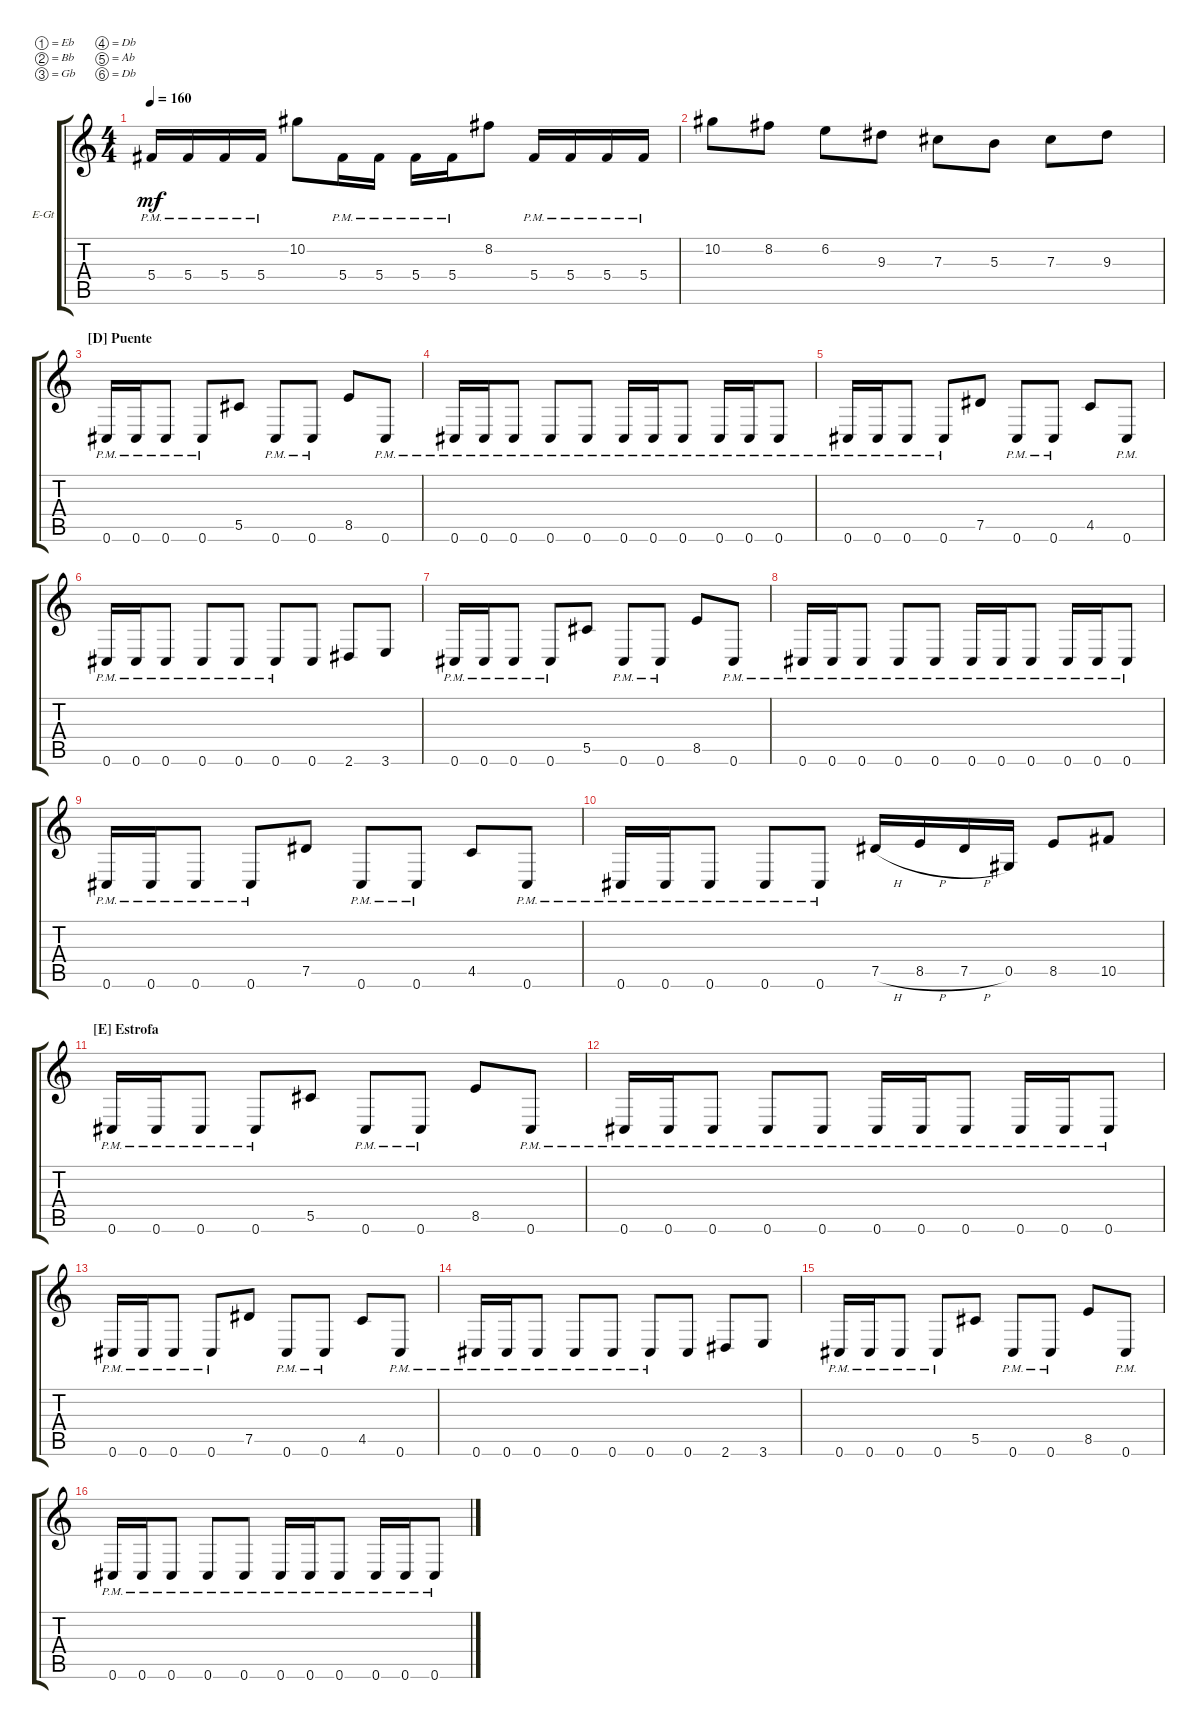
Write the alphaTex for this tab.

\bracketExtendMode groupsimilarinstruments
\firstSystemTrackNameOrientation horizontal
\otherSystemsTrackNameOrientation horizontal
\track ("Corey Beaulieu" "E-Gt") {instrument distortionguitar}
\staff {score tabs}
\tuning (Eb4 Bb3 Gb3 Db3 Ab2 Db2)
\ts (4 4)
\tempo 160
\clef g2
\ks c
5.4{pm}.16{dy mf} 5.4{pm}.16 5.4{pm}.16 5.4{pm}.16 10.2.8 5.4{pm}.16 5.4{pm}.16 5.4{pm}.16 5.4{pm}.16 8.2.8 5.4{pm}.16 5.4{pm}.16 5.4{pm}.16 5.4{pm}.16 |
10.2.8 8.2.8 6.2.8 9.3.8 7.3.8 5.3.8 7.3.8 9.3.8 |
\section ("D" "Puente")
0.6{pm}.16 0.6{pm}.16 0.6{pm}.8 0.6{pm}.8 5.5.8 0.6{pm}.8 0.6{pm}.8 8.5.8 0.6{pm}.8 |
0.6{pm}.16 0.6{pm}.16 0.6{pm}.8 0.6{pm}.8 0.6{pm}.8 0.6{pm}.16 0.6{pm}.16 0.6{pm}.8 0.6{pm}.16 0.6{pm}.16 0.6{pm}.8 |
0.6{pm}.16 0.6{pm}.16 0.6{pm}.8 0.6{pm}.8 7.5.8 0.6{pm}.8 0.6{pm}.8 4.5.8 0.6{pm}.8 |
0.6{pm}.16 0.6{pm}.16 0.6{pm}.8 0.6{pm}.8 0.6{pm}.8 0.6{pm}.8 0.6.8 2.6.8 3.6.8 |
0.6{pm}.16 0.6{pm}.16 0.6{pm}.8 0.6{pm}.8 5.5.8 0.6{pm}.8 0.6{pm}.8 8.5.8 0.6{pm}.8 |
0.6{pm}.16 0.6{pm}.16 0.6{pm}.8 0.6{pm}.8 0.6{pm}.8 0.6{pm}.16 0.6{pm}.16 0.6{pm}.8 0.6{pm}.16 0.6{pm}.16 0.6{pm}.8 |
0.6{pm}.16 0.6{pm}.16 0.6{pm}.8 0.6{pm}.8 7.5.8 0.6{pm}.8 0.6{pm}.8 4.5.8 0.6{pm}.8 |
0.6{pm}.16 0.6{pm}.16 0.6{pm}.8 0.6{pm}.8 0.6{pm}.8 7.5{h}.16 8.5{h}.16 7.5{h}.16 0.5.16 8.5.8 10.5.8 |
\section ("E" "Estrofa")
0.6{pm}.16 0.6{pm}.16 0.6{pm}.8 0.6{pm}.8 5.5.8 0.6{pm}.8 0.6{pm}.8 8.5.8 0.6{pm}.8 |
0.6{pm}.16 0.6{pm}.16 0.6{pm}.8 0.6{pm}.8 0.6{pm}.8 0.6{pm}.16 0.6{pm}.16 0.6{pm}.8 0.6{pm}.16 0.6{pm}.16 0.6{pm}.8 |
0.6{pm}.16 0.6{pm}.16 0.6{pm}.8 0.6{pm}.8 7.5.8 0.6{pm}.8 0.6{pm}.8 4.5.8 0.6{pm}.8 |
0.6{pm}.16 0.6{pm}.16 0.6{pm}.8 0.6{pm}.8 0.6{pm}.8 0.6{pm}.8 0.6.8 2.6.8 3.6.8 |
0.6{pm}.16 0.6{pm}.16 0.6{pm}.8 0.6{pm}.8 5.5.8 0.6{pm}.8 0.6{pm}.8 8.5.8 0.6{pm}.8 |
0.6{pm}.16 0.6{pm}.16 0.6{pm}.8 0.6{pm}.8 0.6{pm}.8 0.6{pm}.16 0.6{pm}.16 0.6{pm}.8 0.6{pm}.16 0.6{pm}.16 0.6{pm}.8
